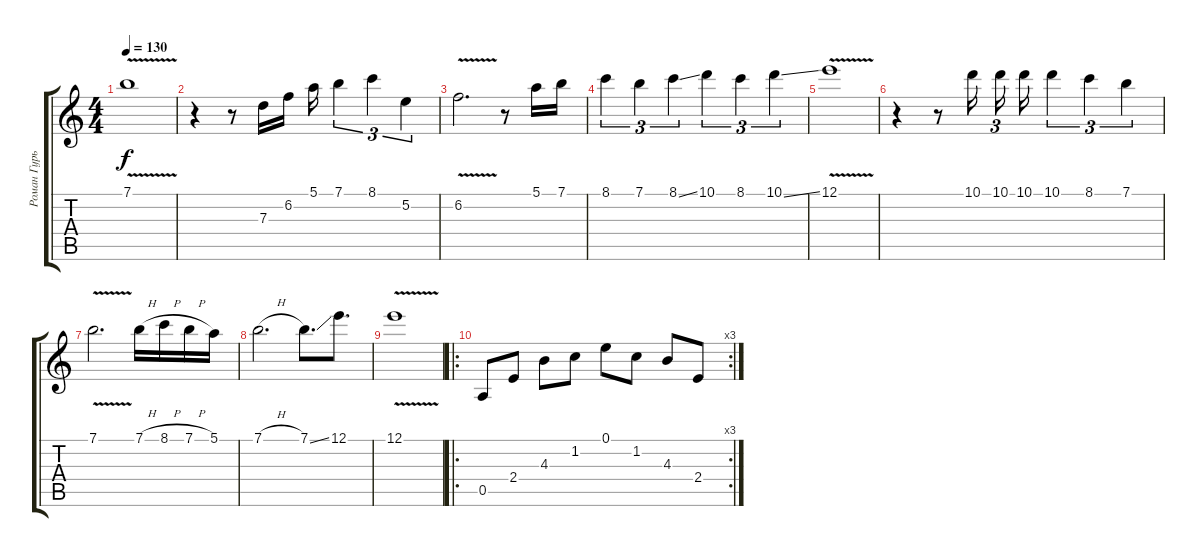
\track ("Роман Гурьев" "Роман Гурь") {instrument acousticguitarsteel}
\staff {score tabs}
\tuning (E4 B3 G3 D3 A2 E2) {hide}
\ts (4 4)
\tempo 130
\clef g2
\ks c
7.1{v}.1{dy f} |
r.4 r.8 7.3.16 6.2.16 5.1.16 7.1.4{tu (3 2)} 8.1.4{tu (3 2)} 5.2.4{tu (3 2)} |
6.2{v}.2{d} r.8 5.1.16 7.1.16 |
8.1.4{tu (3 2)} 7.1.4{tu (3 2)} 8.1{ss}.4{tu (3 2)} 10.1.4{tu (3 2)} 8.1.4{tu (3 2)} 10.1{ss}.4{tu (3 2)} |
12.1{v}.1 |
r.4 r.8 10.1.16{beam splitsecondary} 10.1.16{tu (3 2)} 10.1.16 10.1.4{tu (3 2)} 8.1.4{tu (3 2)} 7.1.4{tu (3 2)} |
7.1{v}.2{d} 7.1{h}.16 8.1{h}.16 7.1{h}.16 5.1.16 |
7.1{h}.2{d} 7.1{ss}.8{d} 12.1.8{d} |
12.1{v}.1 |
\ro
\rc 3
0.5.8 2.4.8 4.3.8 1.2.8 0.1.8 1.2.8 4.3.8 2.4.8
